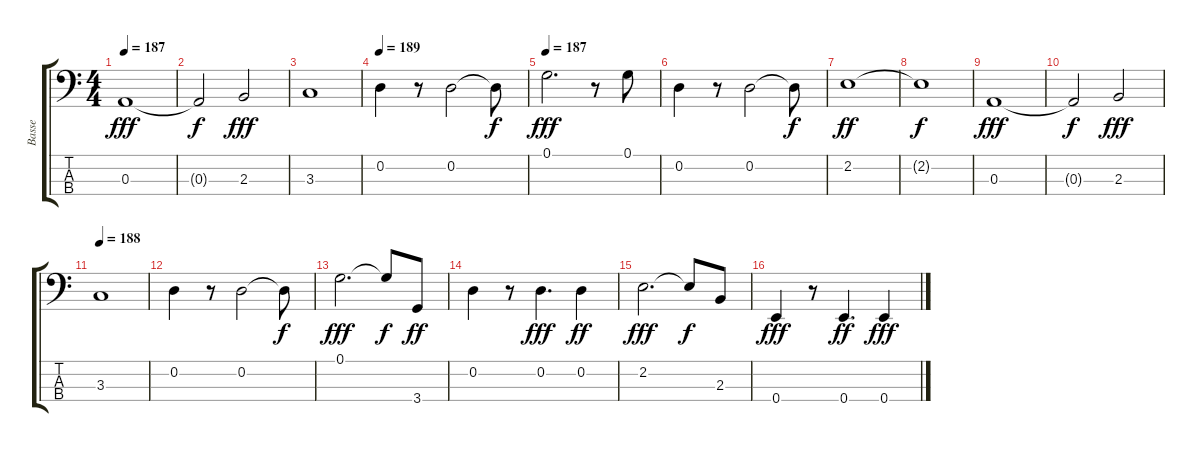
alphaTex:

\track ("Basse               " "Basse     ") {instrument electricbassfinger}
\staff {score tabs}
\tuning (G2 D2 A1 E1) {hide}
\ts (4 4)
\tempo 187
\clef f4
\ks c
0.3.1{dy fff} |
0.3{t}.2{dy f} 2.3.2{dy fff} |
3.3.1 |
\tempo 189
0.2.4 r.8 0.2.2 0.2{t}.8{dy f} |
\tempo 187
0.1.2{d dy fff} r.8 0.1.8 |
0.2.4 r.8 0.2.2 0.2{t}.8{dy f} |
2.2.1{dy ff} |
2.2{t}.1{dy f} |
0.3.1{dy fff} |
0.3{t}.2{dy f} 2.3.2{dy fff} |
\tempo 188
3.3.1 |
0.2.4 r.8 0.2.2 0.2{t}.8{dy f} |
0.1.2{d dy fff} 0.1{t}.8{dy f} 3.4.8{dy ff} |
0.2.4 r.8 0.2.4{d dy fff} 0.2.4{dy ff} |
2.2.2{d dy fff} 2.2{t}.8{dy f} 2.3.8 |
0.4.4{dy fff} r.8 0.4.4{d dy ff} 0.4.4{dy fff}
